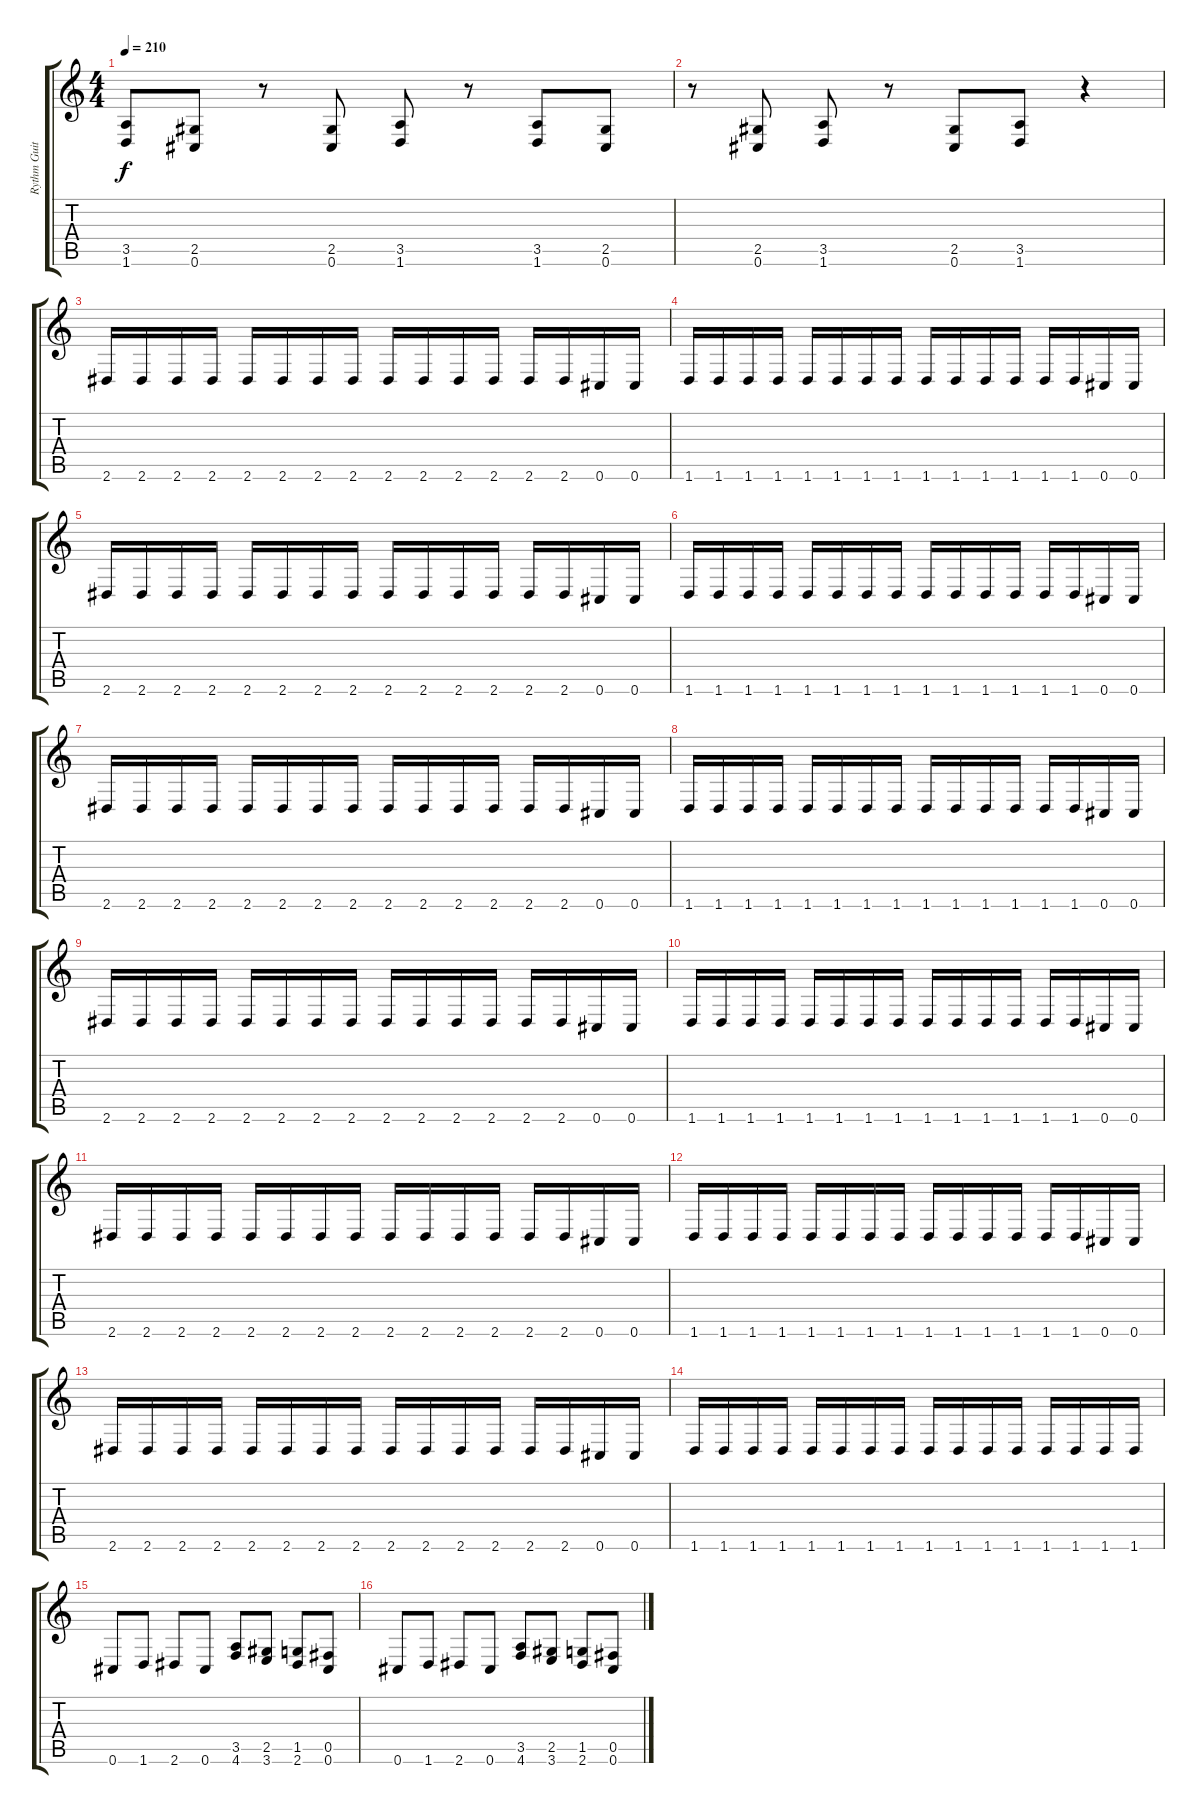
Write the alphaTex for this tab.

\track ("Rythm Guitar" "Rythm Guit") {instrument overdrivenguitar}
\staff {score tabs}
\tuning (Db4 Ab3 E3 B2 Gb2 Db2) {hide}
\ts (4 4)
\tempo 210
\clef g2
\ks c
(3.5 1.6).8{dy f} (2.5 0.6).8 r.8 (2.5 0.6).8 (3.5 1.6).8 r.8 (3.5 1.6).8 (2.5 0.6).8 |
r.8 (2.5 0.6).8 (3.5 1.6).8 r.8 (2.5 0.6).8 (3.5 1.6).8 r.4 |
2.6.16 2.6.16 2.6.16 2.6.16 2.6.16 2.6.16 2.6.16 2.6.16 2.6.16 2.6.16 2.6.16 2.6.16 2.6.16 2.6.16 0.6.16 0.6.16 |
1.6.16 1.6.16 1.6.16 1.6.16 1.6.16 1.6.16 1.6.16 1.6.16 1.6.16 1.6.16 1.6.16 1.6.16 1.6.16 1.6.16 0.6.16 0.6.16 |
2.6.16 2.6.16 2.6.16 2.6.16 2.6.16 2.6.16 2.6.16 2.6.16 2.6.16 2.6.16 2.6.16 2.6.16 2.6.16 2.6.16 0.6.16 0.6.16 |
1.6.16 1.6.16 1.6.16 1.6.16 1.6.16 1.6.16 1.6.16 1.6.16 1.6.16 1.6.16 1.6.16 1.6.16 1.6.16 1.6.16 0.6.16 0.6.16 |
2.6.16 2.6.16 2.6.16 2.6.16 2.6.16 2.6.16 2.6.16 2.6.16 2.6.16 2.6.16 2.6.16 2.6.16 2.6.16 2.6.16 0.6.16 0.6.16 |
1.6.16 1.6.16 1.6.16 1.6.16 1.6.16 1.6.16 1.6.16 1.6.16 1.6.16 1.6.16 1.6.16 1.6.16 1.6.16 1.6.16 0.6.16 0.6.16 |
2.6.16 2.6.16 2.6.16 2.6.16 2.6.16 2.6.16 2.6.16 2.6.16 2.6.16 2.6.16 2.6.16 2.6.16 2.6.16 2.6.16 0.6.16 0.6.16 |
1.6.16 1.6.16 1.6.16 1.6.16 1.6.16 1.6.16 1.6.16 1.6.16 1.6.16 1.6.16 1.6.16 1.6.16 1.6.16 1.6.16 0.6.16 0.6.16 |
2.6.16 2.6.16 2.6.16 2.6.16 2.6.16 2.6.16 2.6.16 2.6.16 2.6.16 2.6.16 2.6.16 2.6.16 2.6.16 2.6.16 0.6.16 0.6.16 |
1.6.16 1.6.16 1.6.16 1.6.16 1.6.16 1.6.16 1.6.16 1.6.16 1.6.16 1.6.16 1.6.16 1.6.16 1.6.16 1.6.16 0.6.16 0.6.16 |
2.6.16 2.6.16 2.6.16 2.6.16 2.6.16 2.6.16 2.6.16 2.6.16 2.6.16 2.6.16 2.6.16 2.6.16 2.6.16 2.6.16 0.6.16 0.6.16 |
1.6.16 1.6.16 1.6.16 1.6.16 1.6.16 1.6.16 1.6.16 1.6.16 1.6.16 1.6.16 1.6.16 1.6.16 1.6.16 1.6.16 1.6.16 1.6.16 |
0.6.8 1.6.8 2.6.8 0.6.8 (3.5 4.6).8 (2.5 3.6).8 (1.5 2.6).8 (0.5 0.6).8 |
0.6.8 1.6.8 2.6.8 0.6.8 (3.5 4.6).8 (2.5 3.6).8 (1.5 2.6).8 (0.5 0.6).8
